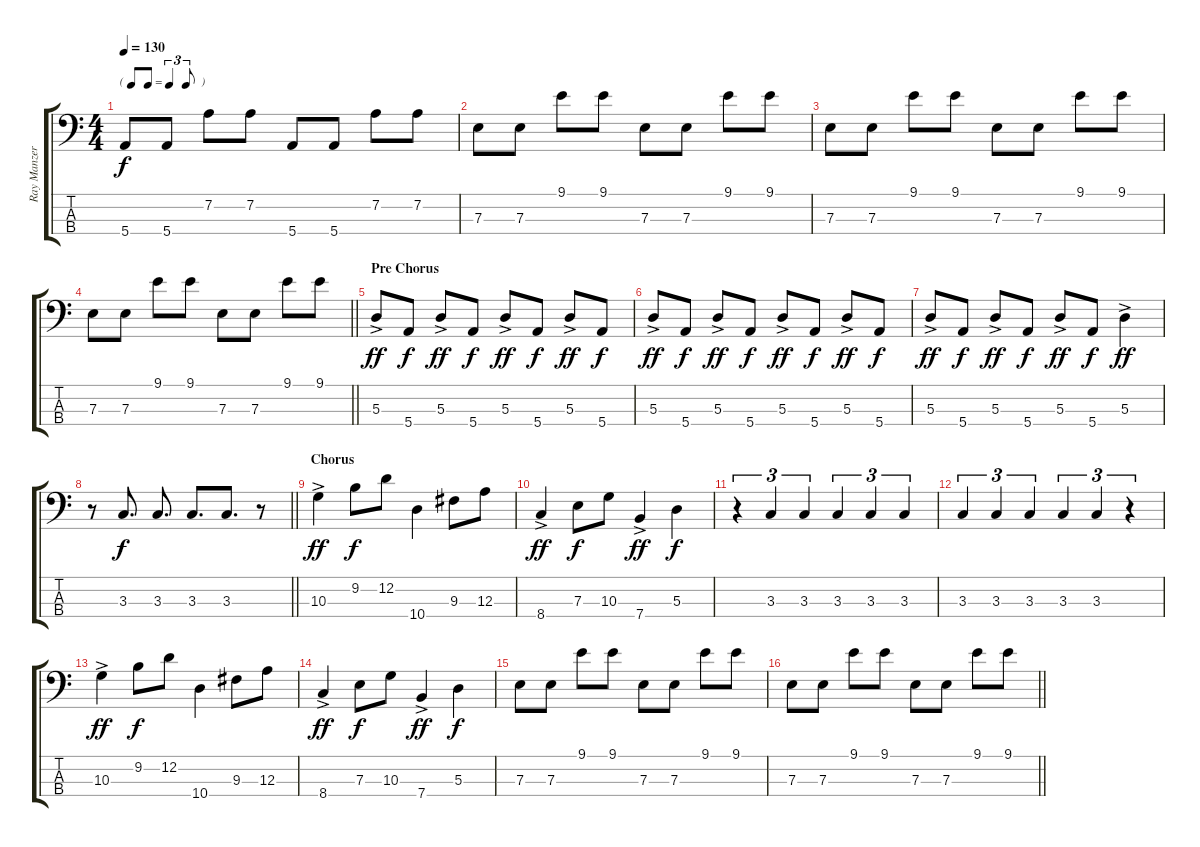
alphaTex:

\track ("Ray Manzerek" "Ray Manzer") {instrument electricbassfinger}
\staff {score tabs}
\tuning (G2 D2 A1 E1) {hide}
\ts (4 4)
\tf triplet8th
\tempo 130
\clef f4
\ks c
5.4.8{dy f} 5.4.8 7.2.8 7.2.8 5.4.8 5.4.8 7.2.8 7.2.8 |
7.3.8 7.3.8 9.1.8 9.1.8 7.3.8 7.3.8 9.1.8 9.1.8 |
7.3.8 7.3.8 9.1.8 9.1.8 7.3.8 7.3.8 9.1.8 9.1.8 |
\barLineRight lightlight
7.3.8 7.3.8 9.1.8 9.1.8 7.3.8 7.3.8 9.1.8 9.1.8 |
\section ("" "Pre Chorus")
5.3{ac}.8{dy ff} 5.4.8{dy f} 5.3{ac}.8{dy ff} 5.4.8{dy f} 5.3{ac}.8{dy ff} 5.4.8{dy f} 5.3{ac}.8{dy ff} 5.4.8{dy f} |
5.3{ac}.8{dy ff} 5.4.8{dy f} 5.3{ac}.8{dy ff} 5.4.8{dy f} 5.3{ac}.8{dy ff} 5.4.8{dy f} 5.3{ac}.8{dy ff} 5.4.8{dy f} |
5.3{ac}.8{dy ff} 5.4.8{dy f} 5.3{ac}.8{dy ff} 5.4.8{dy f} 5.3{ac}.8{dy ff} 5.4.8{dy f} 5.3{ac}.4{dy ff} |
\barLineRight lightlight
r.8 3.3.8{d dy f} 3.3.8{d} 3.3.8{d} 3.3.8{d} r.8 |
\section ("" "Chorus")
10.3{ac}.4{dy ff} 9.2.8{dy f} 12.2.8 10.4.4 9.3.8 12.3.8 |
8.4{ac}.4{dy ff} 7.3.8{dy f} 10.3.8 7.4{ac}.4{dy ff} 5.3.4{dy f} |
r.4{tu (3 2)} 3.3.4{tu (3 2)} 3.3.4{tu (3 2)} 3.3.4{tu (3 2)} 3.3.4{tu (3 2)} 3.3.4{tu (3 2)} |
3.3.4{tu (3 2)} 3.3.4{tu (3 2)} 3.3.4{tu (3 2)} 3.3.4{tu (3 2)} 3.3.4{tu (3 2)} r.4{tu (3 2)} |
10.3{ac}.4{dy ff} 9.2.8{dy f} 12.2.8 10.4.4 9.3.8 12.3.8 |
8.4{ac}.4{dy ff} 7.3.8{dy f} 10.3.8 7.4{ac}.4{dy ff} 5.3.4{dy f} |
7.3.8 7.3.8 9.1.8 9.1.8 7.3.8 7.3.8 9.1.8 9.1.8 |
\barLineRight lightlight
7.3.8 7.3.8 9.1.8 9.1.8 7.3.8 7.3.8 9.1.8 9.1.8
